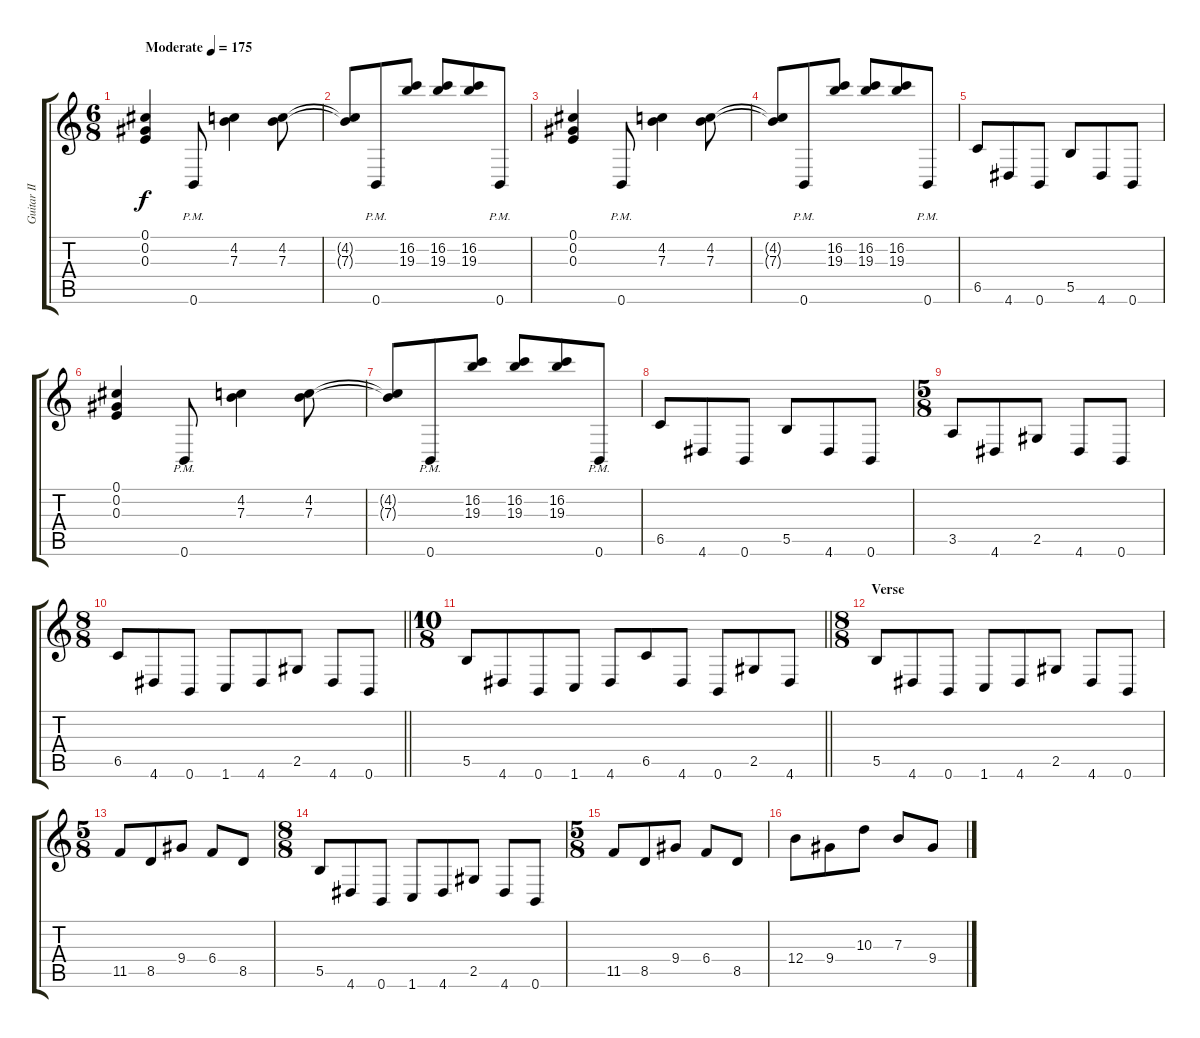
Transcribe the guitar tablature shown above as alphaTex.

\track ("Guitar II" "Guitar II") {instrument distortionguitar}
\staff {score tabs}
\tuning (Db4 Ab3 E3 B2 Gb2 B1) {hide}
\ts (6 8)
\tempo (175 "Moderate")
\clef g2
\ks c
(0.1 0.2 0.3).4{dy f instrument distortionguitar} 0.6{pm}.8 (4.2 7.3).4 (4.2 7.3).8 |
(4.2{t} 7.3{t}).8 0.6{pm}.8 (16.2 19.3).8 (16.2 19.3).8 (16.2 19.3).8 0.6{pm}.8 |
(0.1 0.2 0.3).4 0.6{pm}.8 (4.2 7.3).4 (4.2 7.3).8 |
(4.2{t} 7.3{t}).8 0.6{pm}.8 (16.2 19.3).8 (16.2 19.3).8 (16.2 19.3).8 0.6{pm}.8 |
6.5.8 4.6.8 0.6.8 5.5.8 4.6.8 0.6.8 |
(0.1 0.2 0.3).4 0.6{pm}.8 (4.2 7.3).4 (4.2 7.3).8 |
(4.2{t} 7.3{t}).8 0.6{pm}.8 (16.2 19.3).8 (16.2 19.3).8 (16.2 19.3).8 0.6{pm}.8 |
6.5.8 4.6.8 0.6.8 5.5.8 4.6.8 0.6.8 |
\ts (5 8)
3.5.8 4.6.8 2.5.8 4.6.8 0.6.8 |
\ts (8 8)
\barLineRight lightlight
6.5.8 4.6.8 0.6.8 1.6.8 4.6.8 2.5.8 4.6.8 0.6.8 |
\ts (10 8)
\section ("" "")
\barLineRight lightlight
5.5.8 4.6.8 0.6.8 1.6.8 4.6.8 6.5.8 4.6.8 0.6.8 2.5.8 4.6.8 |
\ts (8 8)
\section ("" "Verse")
5.5.8 4.6.8 0.6.8 1.6.8 4.6.8 2.5.8 4.6.8 0.6.8 |
\ts (5 8)
11.5.8 8.5.8 9.4.8 6.4.8 8.5.8 |
\ts (8 8)
5.5.8 4.6.8 0.6.8 1.6.8 4.6.8 2.5.8 4.6.8 0.6.8 |
\ts (5 8)
11.5.8 8.5.8 9.4.8 6.4.8 8.5.8 |
12.4.8 9.4.8 10.3.8 7.3.8 9.4.8
